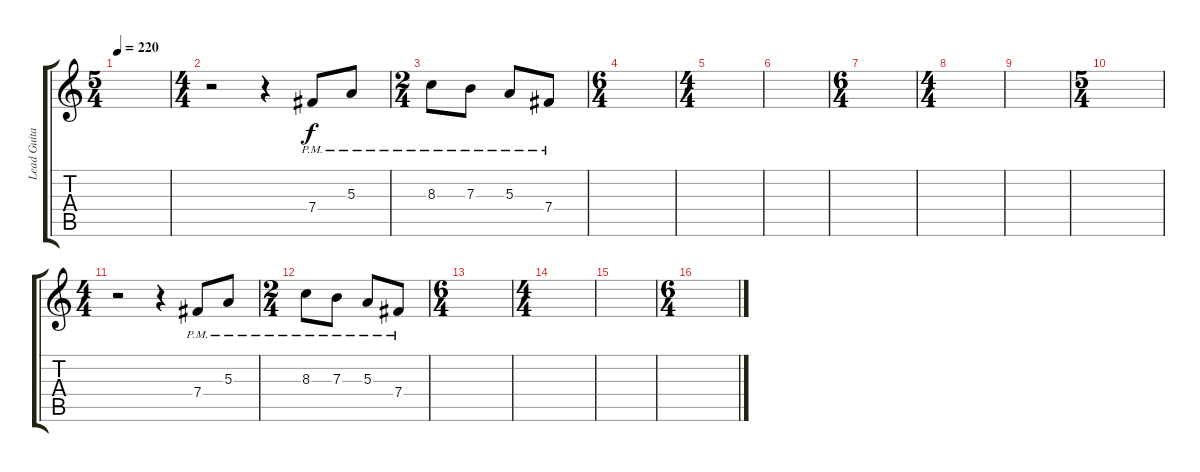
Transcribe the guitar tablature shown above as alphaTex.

\track ("Lead Guitar" "Lead Guita") {instrument distortionguitar}
\staff {score tabs}
\tuning (Db4 Ab3 E3 B2 Gb2 Db2) {hide}
\ts (5 4)
\tempo 220
\clef g2
\ks c
|
\ts (4 4)
r.2 r.4 7.4{pm}.8 5.3{pm}.8 |
\ts (2 4)
8.3{pm}.8 7.3{pm}.8 5.3{pm}.8 7.4{pm}.8 |
\ts (6 4)
|
\ts (4 4)
|
|
\ts (6 4)
|
\ts (4 4)
|
|
\ts (5 4)
|
\ts (4 4)
r.2 r.4 7.4{pm}.8 5.3{pm}.8 |
\ts (2 4)
8.3{pm}.8 7.3{pm}.8 5.3{pm}.8 7.4{pm}.8 |
\ts (6 4)
|
\ts (4 4)
|
|
\ts (6 4)
